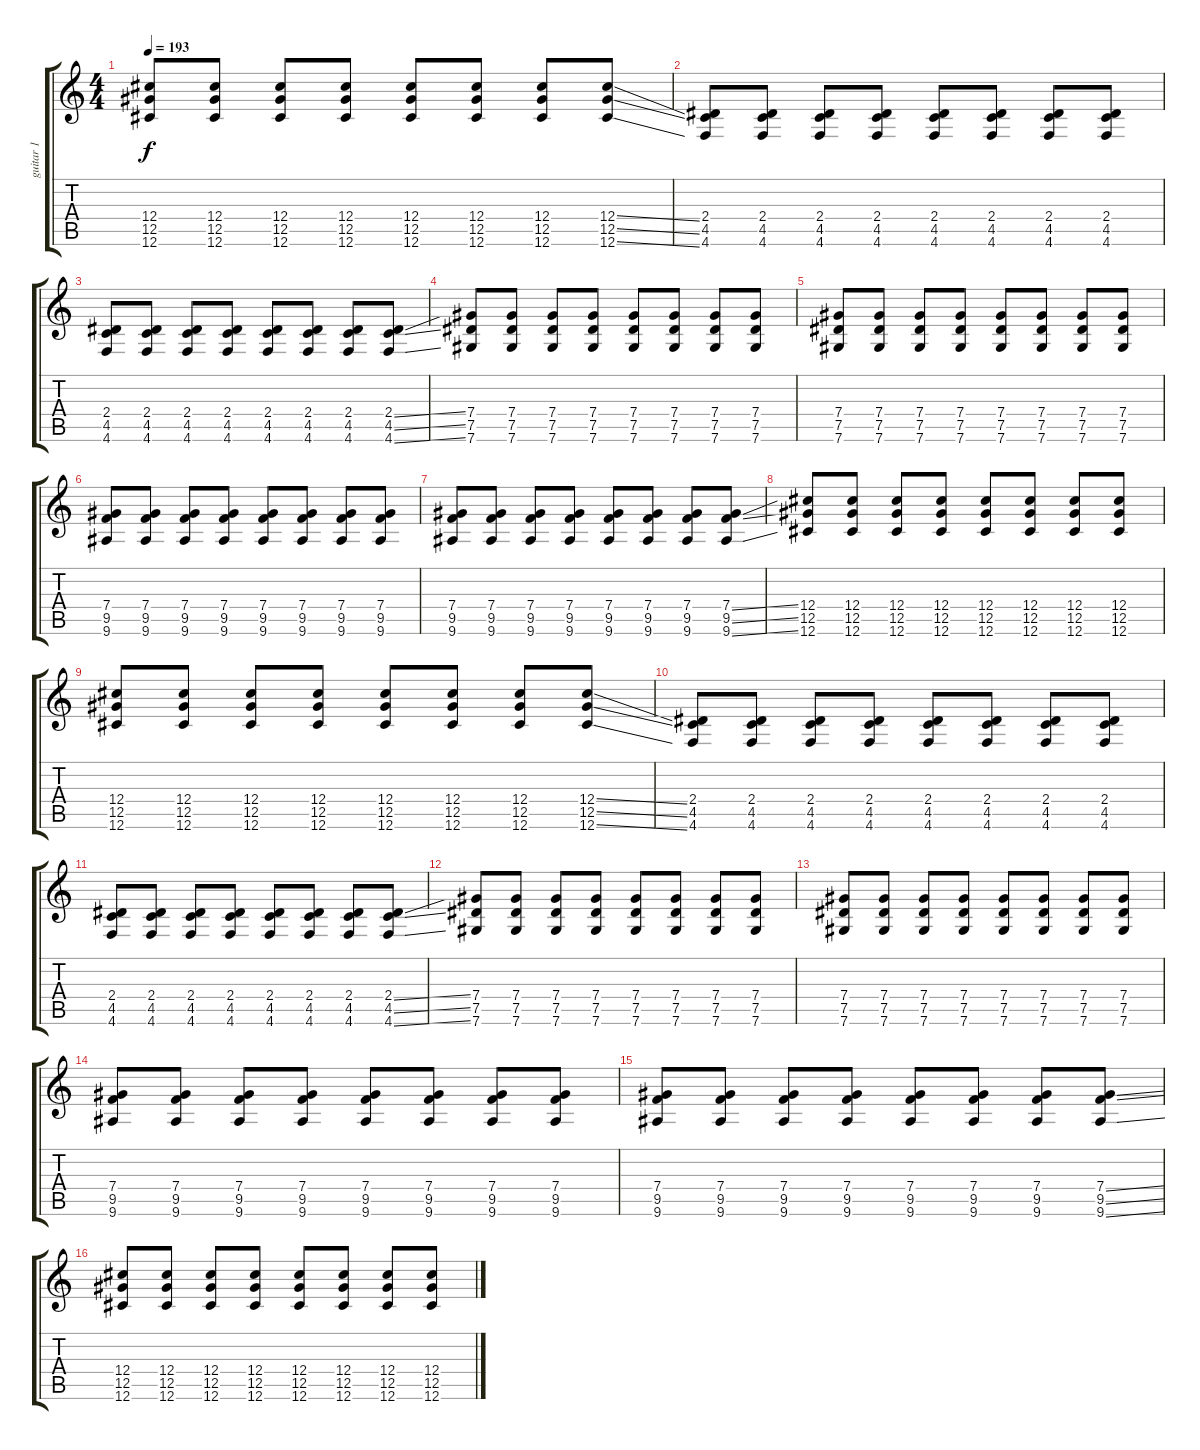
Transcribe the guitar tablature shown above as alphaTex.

\track ("guitar 1" "guitar 1") {instrument overdrivenguitar}
\staff {score tabs}
\tuning (Eb4 Bb3 Gb3 Db3 Ab2 Db2) {hide}
\ts (4 4)
\tempo 193
\clef g2
\ks c
(12.4 12.5 12.6).8{dy f} (12.4 12.5 12.6).8 (12.4 12.5 12.6).8 (12.4 12.5 12.6).8 (12.4 12.5 12.6).8 (12.4 12.5 12.6).8 (12.4 12.5 12.6).8 (12.4{ss} 12.5{ss} 12.6{ss}).8 |
(2.4 4.5 4.6).8 (2.4 4.5 4.6).8 (2.4 4.5 4.6).8 (2.4 4.5 4.6).8 (2.4 4.5 4.6).8 (2.4 4.5 4.6).8 (2.4 4.5 4.6).8 (2.4 4.5 4.6).8 |
(2.4 4.5 4.6).8 (2.4 4.5 4.6).8 (2.4 4.5 4.6).8 (2.4 4.5 4.6).8 (2.4 4.5 4.6).8 (2.4 4.5 4.6).8 (2.4 4.5 4.6).8 (2.4{ss} 4.5{ss} 4.6{ss}).8 |
(7.4 7.5 7.6).8 (7.4 7.5 7.6).8 (7.4 7.5 7.6).8 (7.4 7.5 7.6).8 (7.4 7.5 7.6).8 (7.4 7.5 7.6).8 (7.4 7.5 7.6).8 (7.4 7.5 7.6).8 |
(7.4 7.5 7.6).8 (7.4 7.5 7.6).8 (7.4 7.5 7.6).8 (7.4 7.5 7.6).8 (7.4 7.5 7.6).8 (7.4 7.5 7.6).8 (7.4 7.5 7.6).8 (7.4 7.5 7.6).8 |
(7.4 9.5 9.6).8 (7.4 9.5 9.6).8 (7.4 9.5 9.6).8 (7.4 9.5 9.6).8 (7.4 9.5 9.6).8 (7.4 9.5 9.6).8 (7.4 9.5 9.6).8 (7.4 9.5 9.6).8 |
(7.4 9.5 9.6).8 (7.4 9.5 9.6).8 (7.4 9.5 9.6).8 (7.4 9.5 9.6).8 (7.4 9.5 9.6).8 (7.4 9.5 9.6).8 (7.4 9.5 9.6).8 (7.4{ss} 9.5{ss} 9.6{ss}).8 |
(12.4 12.5 12.6).8 (12.4 12.5 12.6).8 (12.4 12.5 12.6).8 (12.4 12.5 12.6).8 (12.4 12.5 12.6).8 (12.4 12.5 12.6).8 (12.4 12.5 12.6).8 (12.4 12.5 12.6).8 |
(12.4 12.5 12.6).8 (12.4 12.5 12.6).8 (12.4 12.5 12.6).8 (12.4 12.5 12.6).8 (12.4 12.5 12.6).8 (12.4 12.5 12.6).8 (12.4 12.5 12.6).8 (12.4{ss} 12.5{ss} 12.6{ss}).8 |
(2.4 4.5 4.6).8 (2.4 4.5 4.6).8 (2.4 4.5 4.6).8 (2.4 4.5 4.6).8 (2.4 4.5 4.6).8 (2.4 4.5 4.6).8 (2.4 4.5 4.6).8 (2.4 4.5 4.6).8 |
(2.4 4.5 4.6).8 (2.4 4.5 4.6).8 (2.4 4.5 4.6).8 (2.4 4.5 4.6).8 (2.4 4.5 4.6).8 (2.4 4.5 4.6).8 (2.4 4.5 4.6).8 (2.4{ss} 4.5{ss} 4.6{ss}).8 |
(7.4 7.5 7.6).8 (7.4 7.5 7.6).8 (7.4 7.5 7.6).8 (7.4 7.5 7.6).8 (7.4 7.5 7.6).8 (7.4 7.5 7.6).8 (7.4 7.5 7.6).8 (7.4 7.5 7.6).8 |
(7.4 7.5 7.6).8 (7.4 7.5 7.6).8 (7.4 7.5 7.6).8 (7.4 7.5 7.6).8 (7.4 7.5 7.6).8 (7.4 7.5 7.6).8 (7.4 7.5 7.6).8 (7.4 7.5 7.6).8 |
(7.4 9.5 9.6).8 (7.4 9.5 9.6).8 (7.4 9.5 9.6).8 (7.4 9.5 9.6).8 (7.4 9.5 9.6).8 (7.4 9.5 9.6).8 (7.4 9.5 9.6).8 (7.4 9.5 9.6).8 |
(7.4 9.5 9.6).8 (7.4 9.5 9.6).8 (7.4 9.5 9.6).8 (7.4 9.5 9.6).8 (7.4 9.5 9.6).8 (7.4 9.5 9.6).8 (7.4 9.5 9.6).8 (7.4{ss} 9.5{ss} 9.6{ss}).8 |
(12.4 12.5 12.6).8 (12.4 12.5 12.6).8 (12.4 12.5 12.6).8 (12.4 12.5 12.6).8 (12.4 12.5 12.6).8 (12.4 12.5 12.6).8 (12.4 12.5 12.6).8 (12.4 12.5 12.6).8
